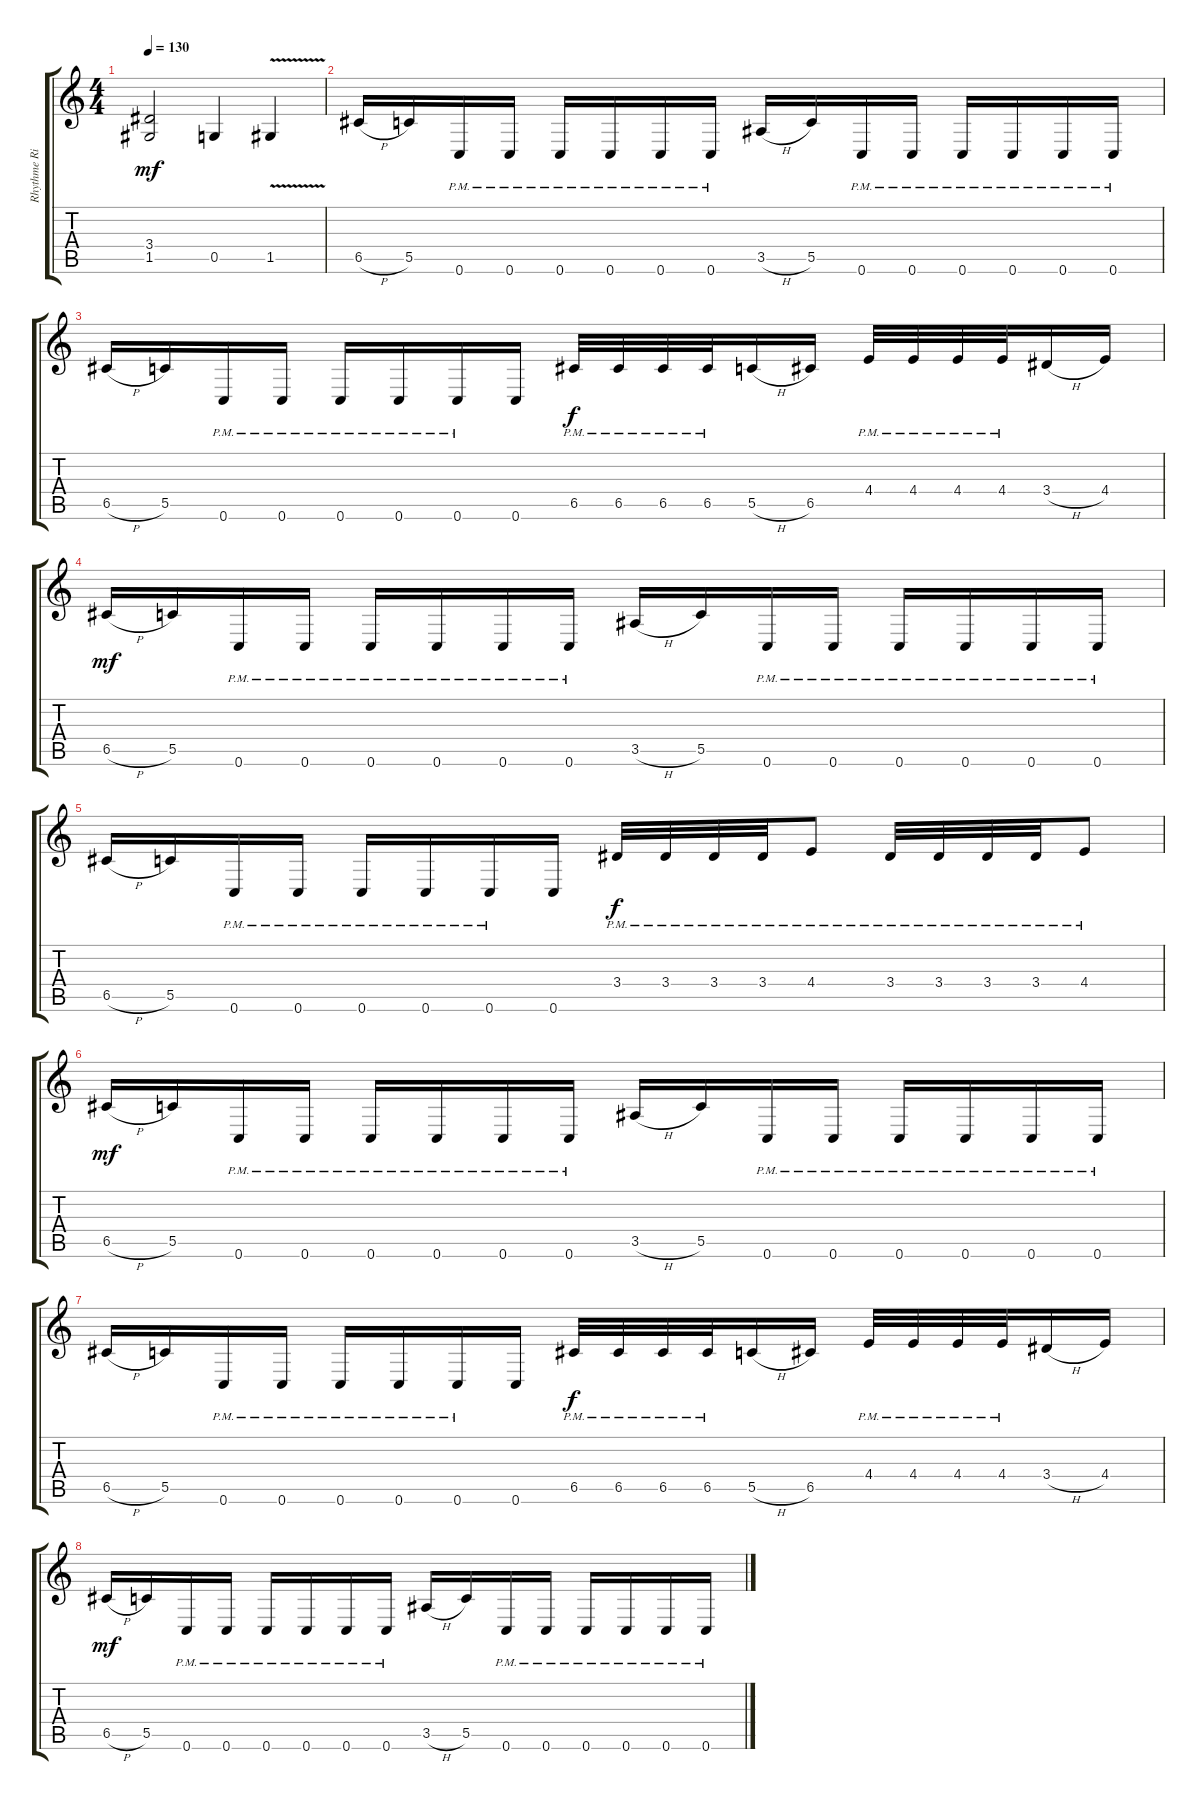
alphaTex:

\track ("Rhythme Right" "Rhythme Ri") {instrument distortionguitar}
\staff {score tabs}
\tuning (D4 A3 F3 C3 G2 C2) {hide}
\ts (4 4)
\tempo 130
\clef g2
\ks c
(3.4 1.5).2{dy mf} 0.5.4 1.5{v}.4 |
6.5{h}.16 5.5.16 0.6{pm}.16 0.6{pm}.16 0.6{pm}.16 0.6{pm}.16 0.6{pm}.16 0.6{pm}.16 3.5{h}.16 5.5.16 0.6{pm}.16 0.6{pm}.16 0.6{pm}.16 0.6{pm}.16 0.6{pm}.16 0.6{pm}.16 |
6.5{h}.16 5.5.16 0.6{pm}.16 0.6{pm}.16 0.6{pm}.16 0.6{pm}.16 0.6{pm}.16 0.6.16 6.5{pm}.32{dy f} 6.5{pm}.32 6.5{pm}.32 6.5{pm}.32 5.5{h}.16 6.5.16 4.4{pm}.32 4.4{pm}.32 4.4{pm}.32 4.4{pm}.32 3.4{h}.16 4.4.16 |
6.5{h}.16{dy mf} 5.5.16 0.6{pm}.16 0.6{pm}.16 0.6{pm}.16 0.6{pm}.16 0.6{pm}.16 0.6{pm}.16 3.5{h}.16 5.5.16 0.6{pm}.16 0.6{pm}.16 0.6{pm}.16 0.6{pm}.16 0.6{pm}.16 0.6{pm}.16 |
6.5{h}.16 5.5.16 0.6{pm}.16 0.6{pm}.16 0.6{pm}.16 0.6{pm}.16 0.6{pm}.16 0.6.16 3.4{pm}.32{dy f} 3.4{pm}.32 3.4{pm}.32 3.4{pm}.32 4.4{pm}.8 3.4{pm}.32 3.4{pm}.32 3.4{pm}.32 3.4{pm}.32 4.4{pm}.8 |
6.5{h}.16{dy mf} 5.5.16 0.6{pm}.16 0.6{pm}.16 0.6{pm}.16 0.6{pm}.16 0.6{pm}.16 0.6{pm}.16 3.5{h}.16 5.5.16 0.6{pm}.16 0.6{pm}.16 0.6{pm}.16 0.6{pm}.16 0.6{pm}.16 0.6{pm}.16 |
6.5{h}.16 5.5.16 0.6{pm}.16 0.6{pm}.16 0.6{pm}.16 0.6{pm}.16 0.6{pm}.16 0.6.16 6.5{pm}.32{dy f} 6.5{pm}.32 6.5{pm}.32 6.5{pm}.32 5.5{h}.16 6.5.16 4.4{pm}.32 4.4{pm}.32 4.4{pm}.32 4.4{pm}.32 3.4{h}.16 4.4.16 |
6.5{h}.16{dy mf} 5.5.16 0.6{pm}.16 0.6{pm}.16 0.6{pm}.16 0.6{pm}.16 0.6{pm}.16 0.6{pm}.16 3.5{h}.16 5.5.16 0.6{pm}.16 0.6{pm}.16 0.6{pm}.16 0.6{pm}.16 0.6{pm}.16 0.6{pm}.16
